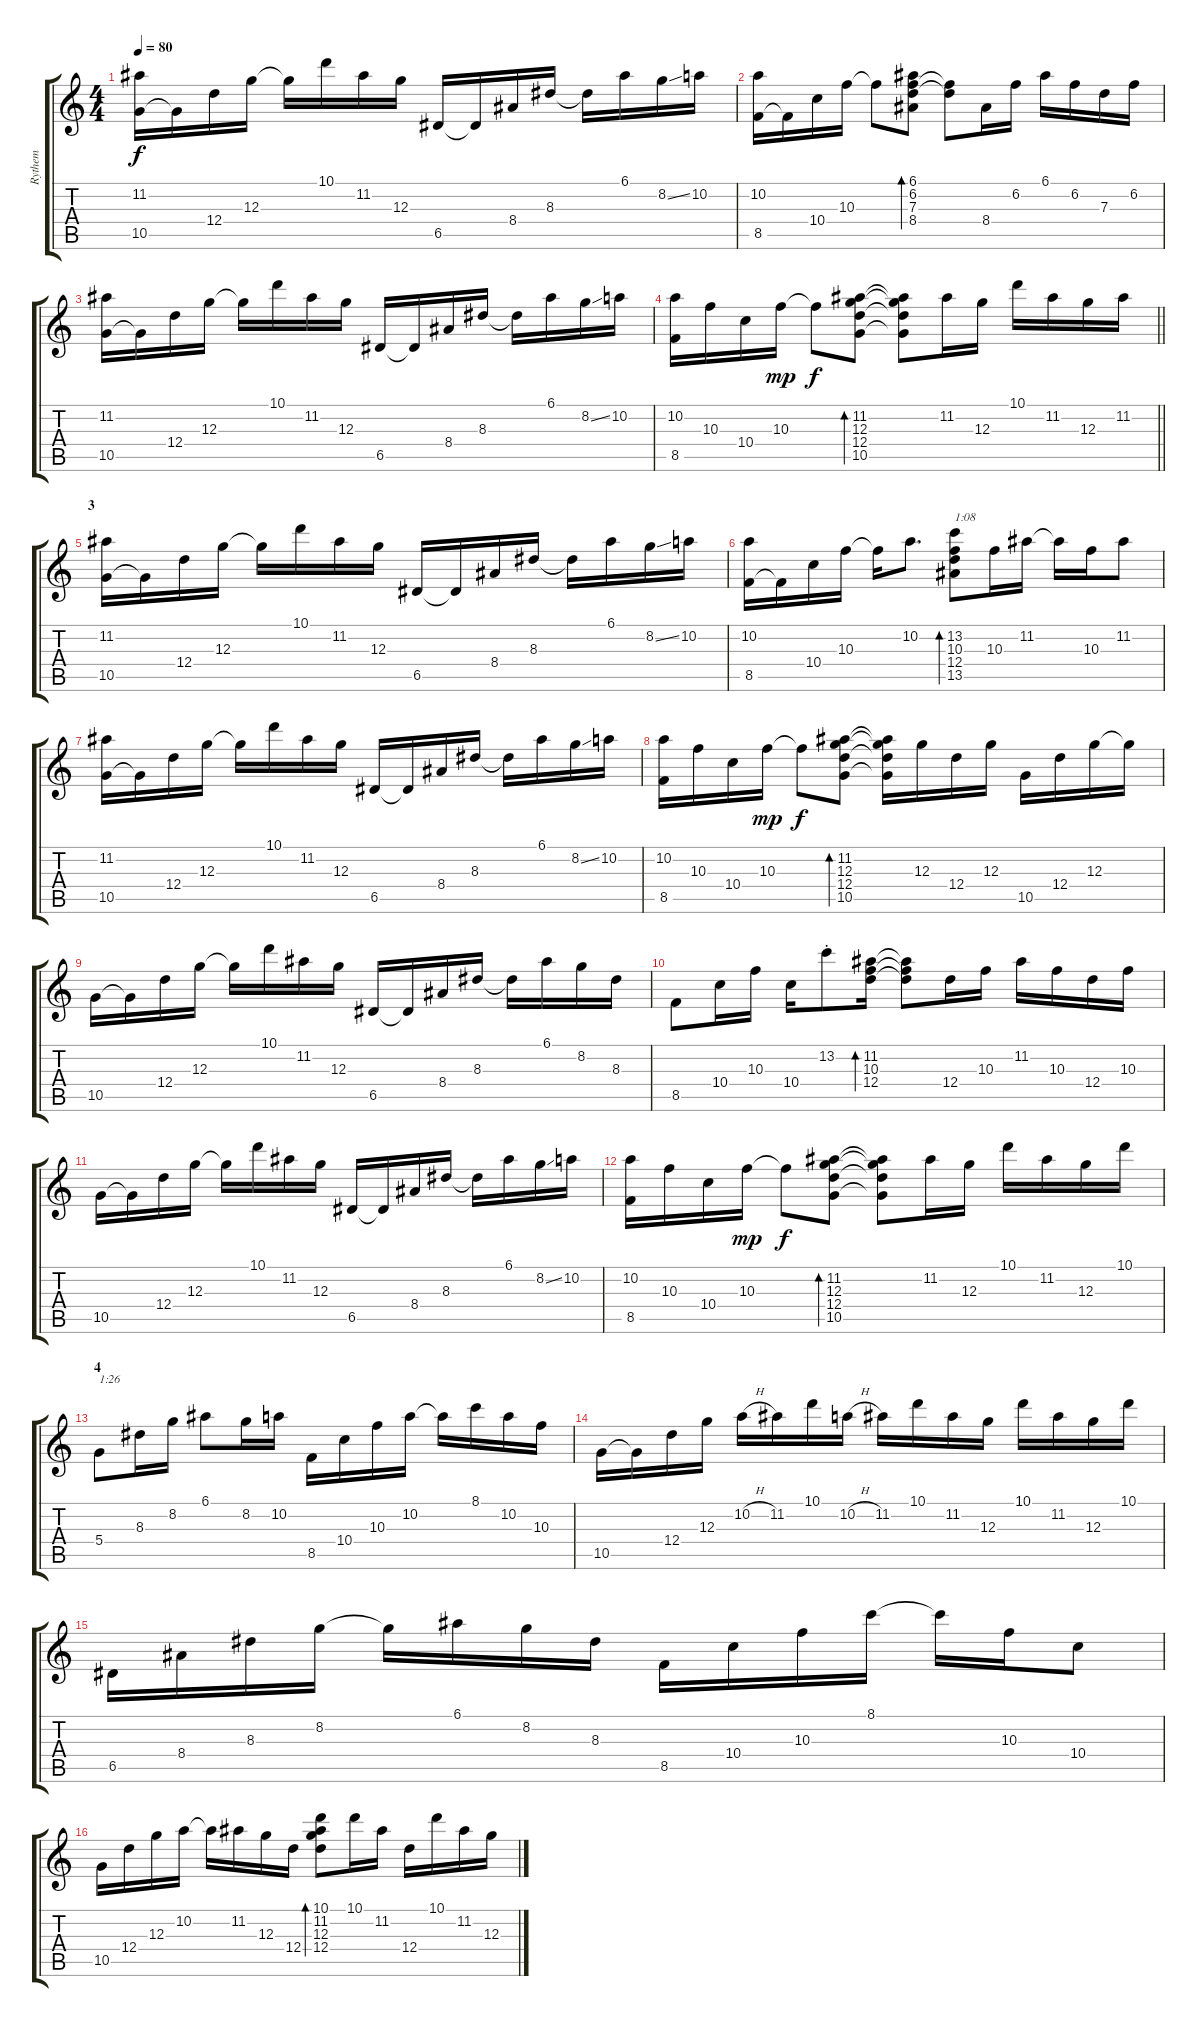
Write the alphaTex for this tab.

\track ("Rythem" "Rythem") {instrument acousticguitarnylon}
\staff {score tabs}
\tuning (E4 B3 G3 D3 A2 E2) {hide}
\ts (4 4)
\tempo 80
\clef g2
\ks c
(11.2 10.5).16{dy f} 10.5{t}.16 12.4.16 12.3.16 12.3{t}.16 10.1.16 11.2.16 12.3.16 6.5.16 6.5{t}.16 8.4.16 8.3.16 8.3{t}.16 6.1.16 8.2{ss}.16 10.2.16 |
(10.2 8.5).16 8.5{t}.16 10.4.16 10.3.16 10.3{t}.8 (6.1 6.2 7.3 8.4).8{bd 60} (6.2{t} 7.3{t}).8 8.4.16 6.2.16 6.1.16 6.2.16 7.3.16 6.2.16 |
(11.2 10.5).16 10.5{t}.16 12.4.16 12.3.16 12.3{t}.16 10.1.16 11.2.16 12.3.16 6.5.16 6.5{t}.16 8.4.16 8.3.16 8.3{t}.16 6.1.16 8.2{ss}.16 10.2.16 |
\barLineRight lightlight
(10.2 8.5).16 10.3.16 10.4.16 10.3.16{dy mp} 10.3{t}.8{dy f} (11.2 12.3 12.4 10.5).8{bd 120} (11.2{t} 12.3{t} 12.4{t} 10.5{t}).8 11.2.16 12.3.16 10.1.16 11.2.16 12.3.16 11.2.16 |
\section ("" "3")
(11.2 10.5).16 10.5{t}.16 12.4.16 12.3.16 12.3{t}.16 10.1.16 11.2.16 12.3.16 6.5.16 6.5{t}.16 8.4.16 8.3.16 8.3{t}.16 6.1.16 8.2{ss}.16 10.2.16 |
(10.2 8.5).16 8.5{t}.16 10.4.16 10.3.16 10.3{t}.16 10.2.8{d} (13.2 10.3 12.4 13.5).8{bd 120 txt "1:08"} 10.3.16 11.2.16 11.2{t}.16 10.3.16 11.2.8 |
(11.2 10.5).16 10.5{t}.16 12.4.16 12.3.16 12.3{t}.16 10.1.16 11.2.16 12.3.16 6.5.16 6.5{t}.16 8.4.16 8.3.16 8.3{t}.16 6.1.16 8.2{ss}.16 10.2.16 |
(10.2 8.5).16 10.3.16 10.4.16 10.3.16{dy mp} 10.3{t}.8{dy f} (11.2 12.3 12.4 10.5).8{bd 120} (11.2{t} 12.3{t} 12.4{t} 10.5{t}).16 12.3.16 12.4.16 12.3.16 10.5.16 12.4.16 12.3.16 12.3{t}.16 |
10.5.16 10.5{t}.16 12.4.16 12.3.16 12.3{t}.16 10.1.16 11.2.16 12.3.16 6.5.16 6.5{t}.16 8.4.16 8.3.16 8.3{t}.16 6.1.16 8.2.16 8.3.16 |
8.5.8 10.4.16 10.3.16 10.4.16 13.2{st}.8 (11.2 10.3 12.4).16{bd 240} (11.2{t} 10.3{t} 12.4{t}).8 12.4.16 10.3.16 11.2.16 10.3.16 12.4.16 10.3.16 |
10.5.16 10.5{t}.16 12.4.16 12.3.16 12.3{t}.16 10.1.16 11.2.16 12.3.16 6.5.16 6.5{t}.16 8.4.16 8.3.16 8.3{t}.16 6.1.16 8.2{ss}.16 10.2.16 |
(10.2 8.5).16 10.3.16 10.4.16 10.3.16{dy mp} 10.3{t}.8{dy f} (11.2 12.3 12.4 10.5).8{bd 120} (11.2{t} 12.3{t} 12.4{t} 10.5{t}).8 11.2.16 12.3.16 10.1.16 11.2.16 12.3.16 10.1.16 |
\section ("" "4")
5.4.8{txt "1:26"} 8.3.16 8.2.16 6.1.8 8.2.16 10.2.16 8.5.16 10.4.16 10.3.16 10.2.16 10.2{t}.16 8.1.16 10.2.16 10.3.16 |
10.5.16 10.5{t}.16 12.4.16 12.3.16 10.2{h}.16 11.2.16 10.1.16 10.2{h}.16 11.2.16 10.1.16 11.2.16 12.3.16 10.1.16 11.2.16 12.3.16 10.1.16 |
6.5.16 8.4.16 8.3.16 8.2.16 8.2{t}.16 6.1.16 8.2.16 8.3.16 8.5.16 10.4.16 10.3.16 8.1.16 8.1{t}.16 10.3.16 10.4.8 |
10.5.16 12.4.16 12.3.16 10.2.16 10.2{t}.16 11.2.16 12.3.16 12.4.16 (10.1 11.2 12.3 12.4).8{bd 120} 10.1.16 11.2.16 12.4.16 10.1.16 11.2.16 12.3.16
